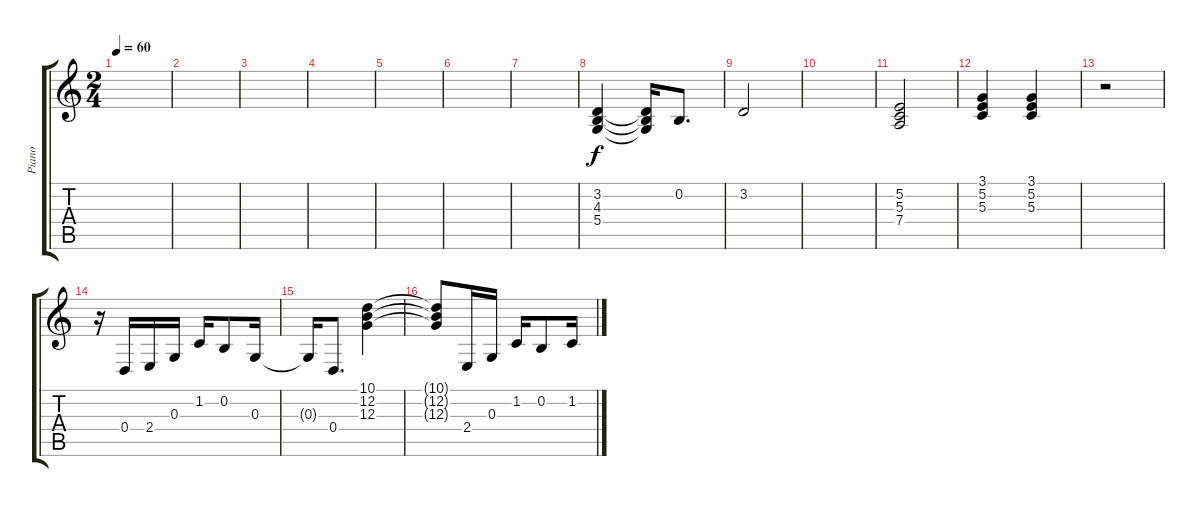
\track ("Piano" "Piano") {instrument acousticgrandpiano}
\staff {score tabs}
\tuning (E4 B3 G3 D3 A2 E2) {hide}
\ts (2 4)
\tempo 60
\clef g2
\ks c
|
|
|
|
|
|
|
(3.2 4.3 5.4).4 (3.2{t} 4.3{t} 5.4{t}).16 0.2.8{d} |
3.2.2 |
|
(5.2 5.3 7.4).2 |
(3.1 5.2 5.3).4 (3.1 5.2 5.3).4 |
r.2 |
r.16 0.4.16 2.4.16 0.3.16 1.2.16 0.2.8 0.3.16 |
0.3{t}.16 0.4.8{d} (10.1 12.2 12.3).4 |
(10.1{t} 12.2{t} 12.3{t}).8 2.4.16 0.3.16 1.2.16 0.2.8 1.2.16
